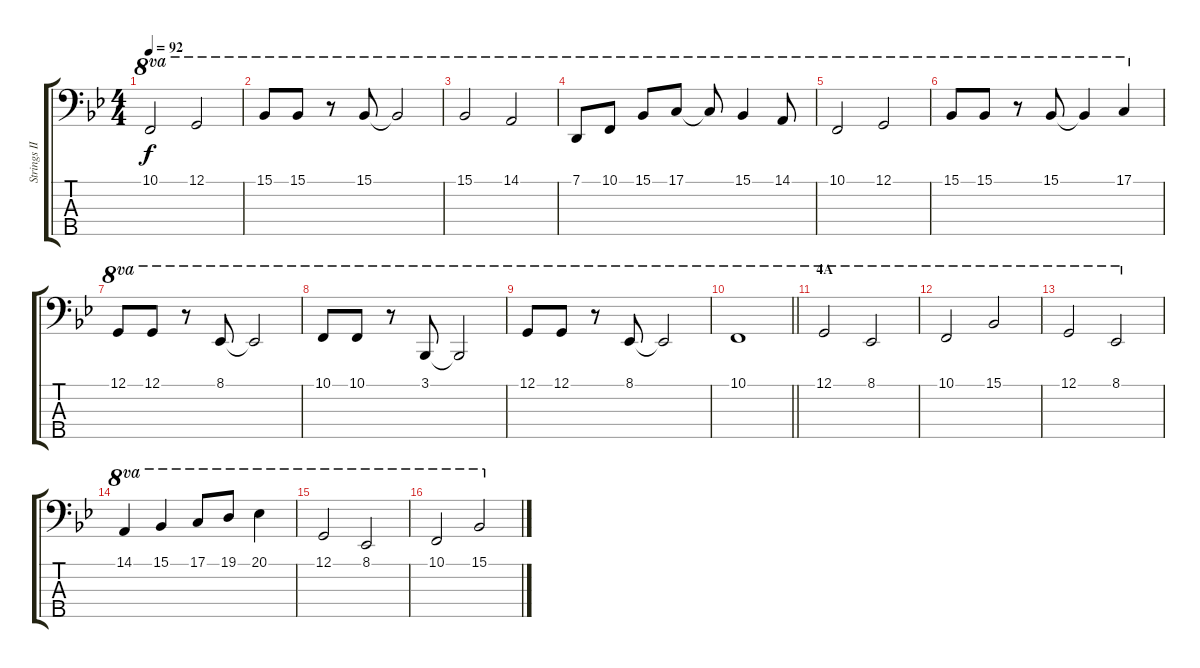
\track ("Strings III" "Strings II") {instrument stringensemble1}
\staff {score tabs}
\tuning (G2 D2 A1 E1 B0) {hide}
\ts (4 4)
\tempo 92
\clef f4
\ks bb
10.1.2{ot 8va dy f} 12.1.2{ot 8va} |
15.1.8{ot 8va} 15.1.8{ot 8va} r.8{ot 8va} 15.1.8{ot 8va} 15.1{t}.2{ot 8va} |
15.1.2{ot 8va} 14.1.2{ot 8va} |
7.1.8{ot 8va} 10.1.8{ot 8va} 15.1.8{ot 8va} 17.1.8{ot 8va} 17.1{t}.8{ot 8va} 15.1.4{ot 8va} 14.1.8{ot 8va} |
10.1.2{ot 8va} 12.1.2{ot 8va} |
15.1.8{ot 8va} 15.1.8{ot 8va} r.8{ot 8va} 15.1.8{ot 8va} 15.1{t}.4{ot 8va} 17.1.4{ot 8va} |
12.1.8{ot 8va} 12.1.8{ot 8va} r.8{ot 8va} 8.1.8{ot 8va} 8.1{t}.2{ot 8va} |
10.1.8{ot 8va} 10.1.8{ot 8va} r.8{ot 8va} 3.1.8{ot 8va} 3.1{t}.2{ot 8va} |
12.1.8{ot 8va} 12.1.8{ot 8va} r.8{ot 8va} 8.1.8{ot 8va} 8.1{t}.2{ot 8va} |
\barLineRight lightlight
10.1.1{ot 8va} |
\section ("" "4A")
12.1.2{ot 8va} 8.1.2{ot 8va} |
10.1.2{ot 8va} 15.1.2{ot 8va} |
12.1.2{ot 8va} 8.1.2{ot 8va} |
14.1.4{ot 8va} 15.1.4{ot 8va} 17.1.8{ot 8va} 19.1.8{ot 8va} 20.1.4{ot 8va} |
12.1.2{ot 8va} 8.1.2{ot 8va} |
10.1.2{ot 8va} 15.1.2{ot 8va}
